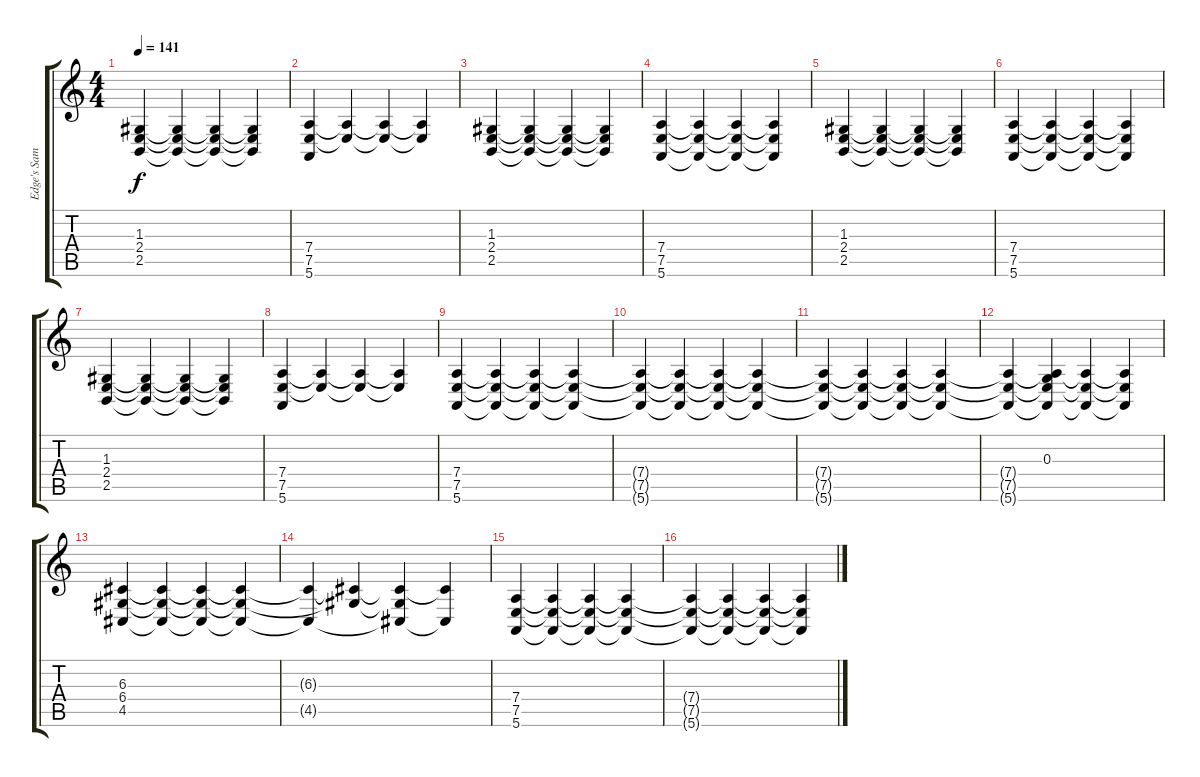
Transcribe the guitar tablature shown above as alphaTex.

\track ("Edge's Sampler II" "Edge's Sam") {instrument drawbarorgan}
\staff {score tabs}
\tuning (E4 B3 G3 D3 A2 E2) {hide}
\ts (4 4)
\tempo 141
\clef g2
\ks c
(1.3 2.4 2.5).4{dy f} (1.3{t} 2.4{t} 2.5{t}).4 (1.3{t} 2.4{t} 2.5{t}).4 (1.3{t} 2.4{t} 2.5{t}).4 |
(7.4 7.5 5.6).4 (7.4{t} 7.5{t}).4 (7.4{t} 7.5{t}).4 (7.4{t} 7.5{t}).4 |
(1.3 2.4 2.5).4 (1.3{t} 2.4{t} 2.5{t}).4 (1.3{t} 2.4{t} 2.5{t}).4 (1.3{t} 2.4{t} 2.5{t}).4 |
(7.4 7.5 5.6).4 (7.4{t} 7.5{t} 5.6{t}).4 (7.4{t} 7.5{t} 5.6{t}).4 (7.4{t} 7.5{t} 5.6{t}).4 |
(1.3 2.4 2.5).4 (1.3{t} 2.4{t} 2.5{t}).4 (1.3{t} 2.4{t} 2.5{t}).4 (1.3{t} 2.4{t} 2.5{t}).4 |
(7.4 7.5 5.6).4 (7.4{t} 7.5{t} 5.6{t}).4 (7.4{t} 7.5{t} 5.6{t}).4 (7.4{t} 7.5{t} 5.6{t}).4 |
(1.3 2.4 2.5).4 (1.3{t} 2.4{t} 2.5{t}).4 (1.3{t} 2.4{t} 2.5{t}).4 (1.3{t} 2.4{t} 2.5{t}).4 |
(7.4 7.5 5.6).4 (7.4{t} 7.5{t}).4 (7.4{t} 7.5{t}).4 (7.4{t} 7.5{t}).4 |
(7.4 7.5 5.6).4 (7.4{t} 7.5{t} 5.6{t}).4 (7.4{t} 7.5{t} 5.6{t}).4 (7.4{t} 7.5{t} 5.6{t}).4 |
(7.4{t} 7.5{t} 5.6{t}).4 (7.4{t} 7.5{t} 5.6{t}).4 (7.4{t} 7.5{t} 5.6{t}).4 (7.4{t} 7.5{t} 5.6{t}).4 |
(7.4{t} 7.5{t} 5.6{t}).4 (7.4{t} 7.5{t} 5.6{t}).4 (7.4{t} 7.5{t} 5.6{t}).4 (7.4{t} 7.5{t} 5.6{t}).4 |
(7.4{t} 7.5{t} 5.6{t}).4 (0.3 7.4{t} 7.5{t} 5.6{t}).4 (7.4{t} 7.5{t} 5.6{t}).4 (7.4{t} 7.5{t} 5.6{t}).4 |
(6.3 6.4 4.5).4 (6.3{t} 6.4{t} 4.5{t}).4 (6.3{t} 6.4{t} 4.5{t}).4 (6.3{t} 6.4{t} 4.5{t}).4 |
(6.3{t} 4.5{t}).4 (6.3{t} 6.4{t}).4 (6.3{t} 6.4{t} 4.5{t}).4 (6.3{t} 4.5{t}).4 |
(7.4 7.5 5.6).4 (7.4{t} 7.5{t} 5.6{t}).4 (7.4{t} 7.5{t} 5.6{t}).4 (7.4{t} 7.5{t} 5.6{t}).4 |
(7.4{t} 7.5{t} 5.6{t}).4 (7.4{t} 7.5{t} 5.6{t}).4 (7.4{t} 7.5{t} 5.6{t}).4 (7.4{t} 7.5{t} 5.6{t}).4
